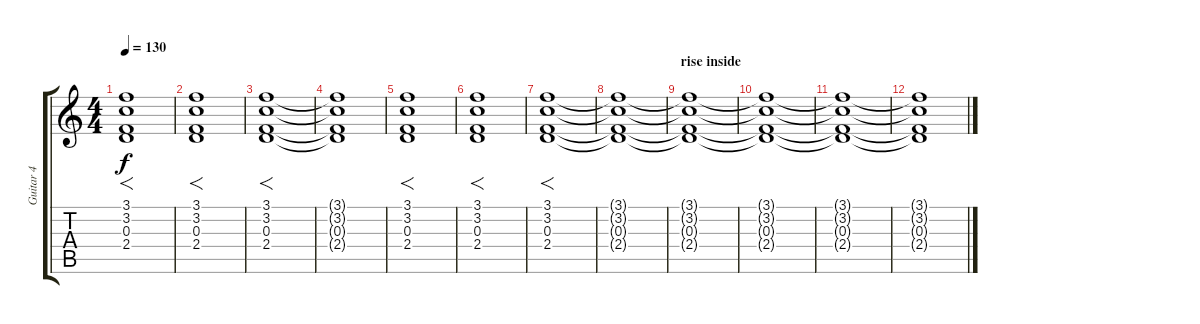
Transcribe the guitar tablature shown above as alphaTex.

\track ("Guitar 4" "Guitar 4") {instrument overdrivenguitar}
\staff {score tabs}
\tuning (D4 A3 F3 C3 G2 C2) {hide}
\ts (4 4)
\tempo 130
\clef g2
\ks c
(3.1 3.2 0.3 2.4).1{f dy f} |
(3.1 3.2 0.3 2.4).1{f} |
(3.1 3.2 0.3 2.4).1{f volume 7} |
(3.1{t} 3.2{t} 0.3{t} 2.4{t}).1 |
(3.1 3.2 0.3 2.4).1{f volume 10} |
(3.1 3.2 0.3 2.4).1{f volume 13} |
(3.1 3.2 0.3 2.4).1{f volume 15} |
(3.1{t} 3.2{t} 0.3{t} 2.4{t}).1 |
\section ("" "rise inside")
(3.1{t} 3.2{t} 0.3{t} 2.4{t}).1 |
(3.1{t} 3.2{t} 0.3{t} 2.4{t}).1 |
(3.1{t} 3.2{t} 0.3{t} 2.4{t}).1 |
(3.1{t} 3.2{t} 0.3{t} 2.4{t}).1
